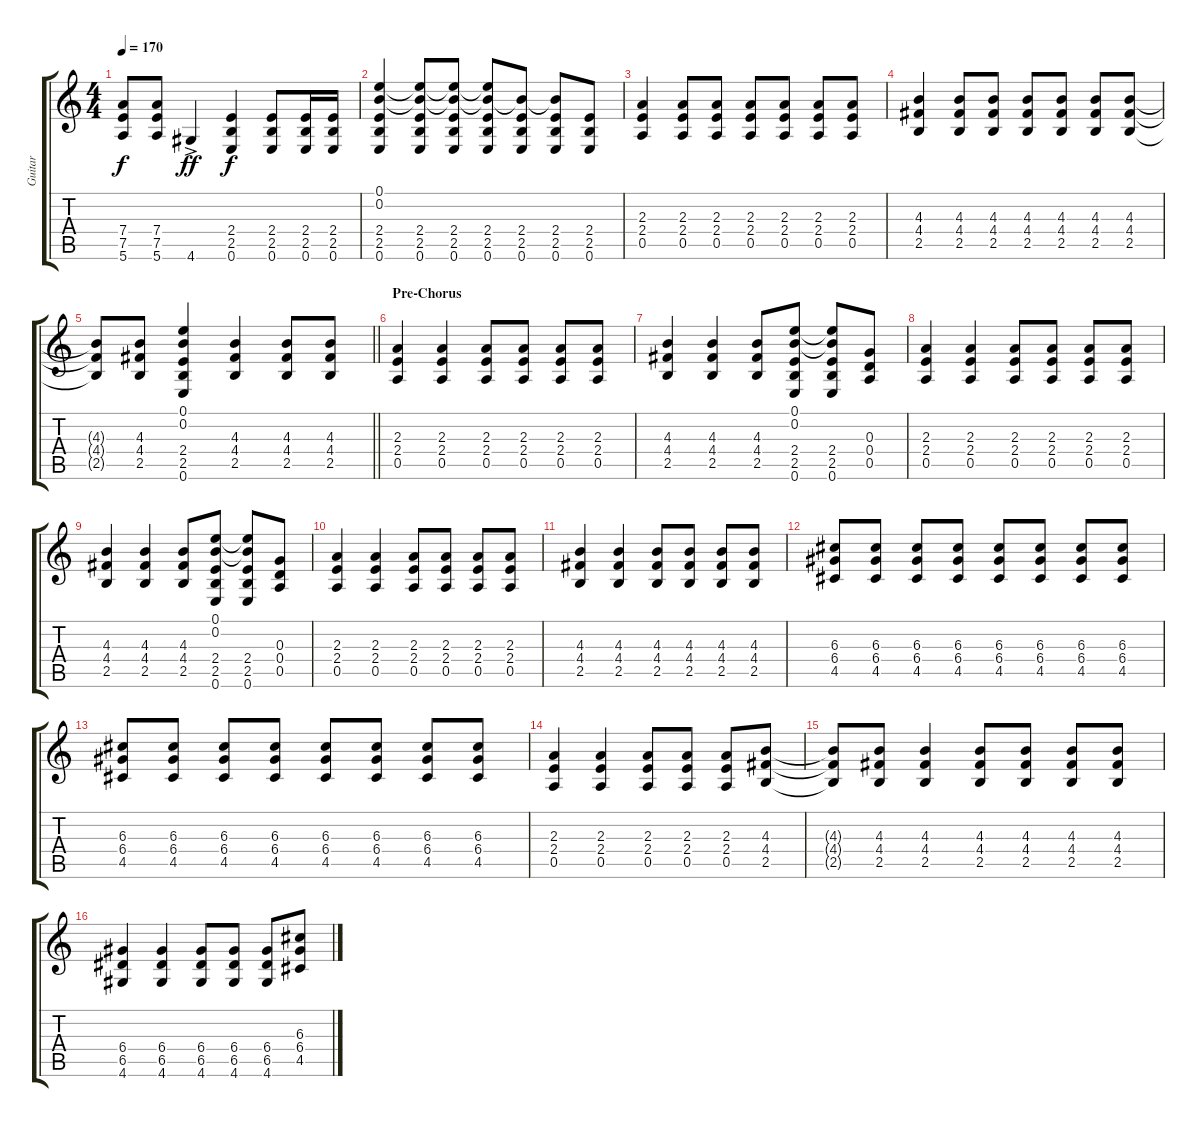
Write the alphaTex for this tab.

\track ("Guitar" "Guitar") {instrument distortionguitar}
\staff {score tabs}
\tuning (E4 B3 G3 D3 A2 E2) {hide}
\ts (4 4)
\tempo 170
\clef g2
\ks c
(7.4{t} 7.5{t} 5.6{t}).8{dy f} (7.4 7.5 5.6).8 4.6{ac}.4{dy ff} (2.4 2.5 0.6).4{dy f} (2.4 2.5 0.6).8 (2.4 2.5 0.6).16 (2.4 2.5 0.6).16 |
(0.1 0.2 2.4 2.5 0.6).4 (0.1{t} 0.2{t} 2.4 2.5 0.6).8 (0.1{t} 0.2{t} 2.4 2.5 0.6).8 (0.1{t} 0.2{t} 2.4 2.5 0.6).8 (0.2{t} 2.4 2.5 0.6).8 (0.2{t} 2.4 2.5 0.6).8 (2.4 2.5 0.6).8 |
(2.3 2.4 0.5).4 (2.3 2.4 0.5).8 (2.3 2.4 0.5).8 (2.3 2.4 0.5).8 (2.3 2.4 0.5).8 (2.3 2.4 0.5).8 (2.3 2.4 0.5).8 |
(4.3 4.4 2.5).4 (4.3 4.4 2.5).8 (4.3 4.4 2.5).8 (4.3 4.4 2.5).8 (4.3 4.4 2.5).8 (4.3 4.4 2.5).8 (4.3 4.4 2.5).8 |
\barLineRight lightlight
(4.3{t} 4.4{t} 2.5{t}).8 (4.3 4.4 2.5).8 (0.1 0.2 2.4 2.5 0.6).4 (4.3 4.4 2.5).4 (4.3 4.4 2.5).8 (4.3 4.4 2.5).8 |
\section ("" "Pre-Chorus")
(2.3 2.4 0.5).4 (2.3 2.4 0.5).4 (2.3 2.4 0.5).8 (2.3 2.4 0.5).8 (2.3 2.4 0.5).8 (2.3 2.4 0.5).8 |
(4.3 4.4 2.5).4 (4.3 4.4 2.5).4 (4.3 4.4 2.5).8 (0.1 0.2 2.4 2.5 0.6).8 (0.1{t} 0.2{t} 2.4 2.5 0.6).8 (0.3 0.4 0.5).8 |
(2.3 2.4 0.5).4 (2.3 2.4 0.5).4 (2.3 2.4 0.5).8 (2.3 2.4 0.5).8 (2.3 2.4 0.5).8 (2.3 2.4 0.5).8 |
(4.3 4.4 2.5).4 (4.3 4.4 2.5).4 (4.3 4.4 2.5).8 (0.1 0.2 2.4 2.5 0.6).8 (0.1{t} 0.2{t} 2.4 2.5 0.6).8 (0.3 0.4 0.5).8 |
(2.3 2.4 0.5).4 (2.3 2.4 0.5).4 (2.3 2.4 0.5).8 (2.3 2.4 0.5).8 (2.3 2.4 0.5).8 (2.3 2.4 0.5).8 |
(4.3 4.4 2.5).4 (4.3 4.4 2.5).4 (4.3 4.4 2.5).8 (4.3 4.4 2.5).8 (4.3 4.4 2.5).8 (4.3 4.4 2.5).8 |
(6.3 6.4 4.5).8 (6.3 6.4 4.5).8 (6.3 6.4 4.5).8 (6.3 6.4 4.5).8 (6.3 6.4 4.5).8 (6.3 6.4 4.5).8 (6.3 6.4 4.5).8 (6.3 6.4 4.5).8 |
(6.3 6.4 4.5).8 (6.3 6.4 4.5).8 (6.3 6.4 4.5).8 (6.3 6.4 4.5).8 (6.3 6.4 4.5).8 (6.3 6.4 4.5).8 (6.3 6.4 4.5).8 (6.3 6.4 4.5).8 |
(2.3 2.4 0.5).4 (2.3 2.4 0.5).4 (2.3 2.4 0.5).8 (2.3 2.4 0.5).8 (2.3 2.4 0.5).8 (4.3 4.4 2.5).8 |
(4.3{t} 4.4{t} 2.5{t}).8 (4.3 4.4 2.5).8 (4.3 4.4 2.5).4 (4.3 4.4 2.5).8 (4.3 4.4 2.5).8 (4.3 4.4 2.5).8 (4.3 4.4 2.5).8 |
(6.4 6.5 4.6).4 (6.4 6.5 4.6).4 (6.4 6.5 4.6).8 (6.4 6.5 4.6).8 (6.4 6.5 4.6).8 (6.3 6.4 4.5).8
